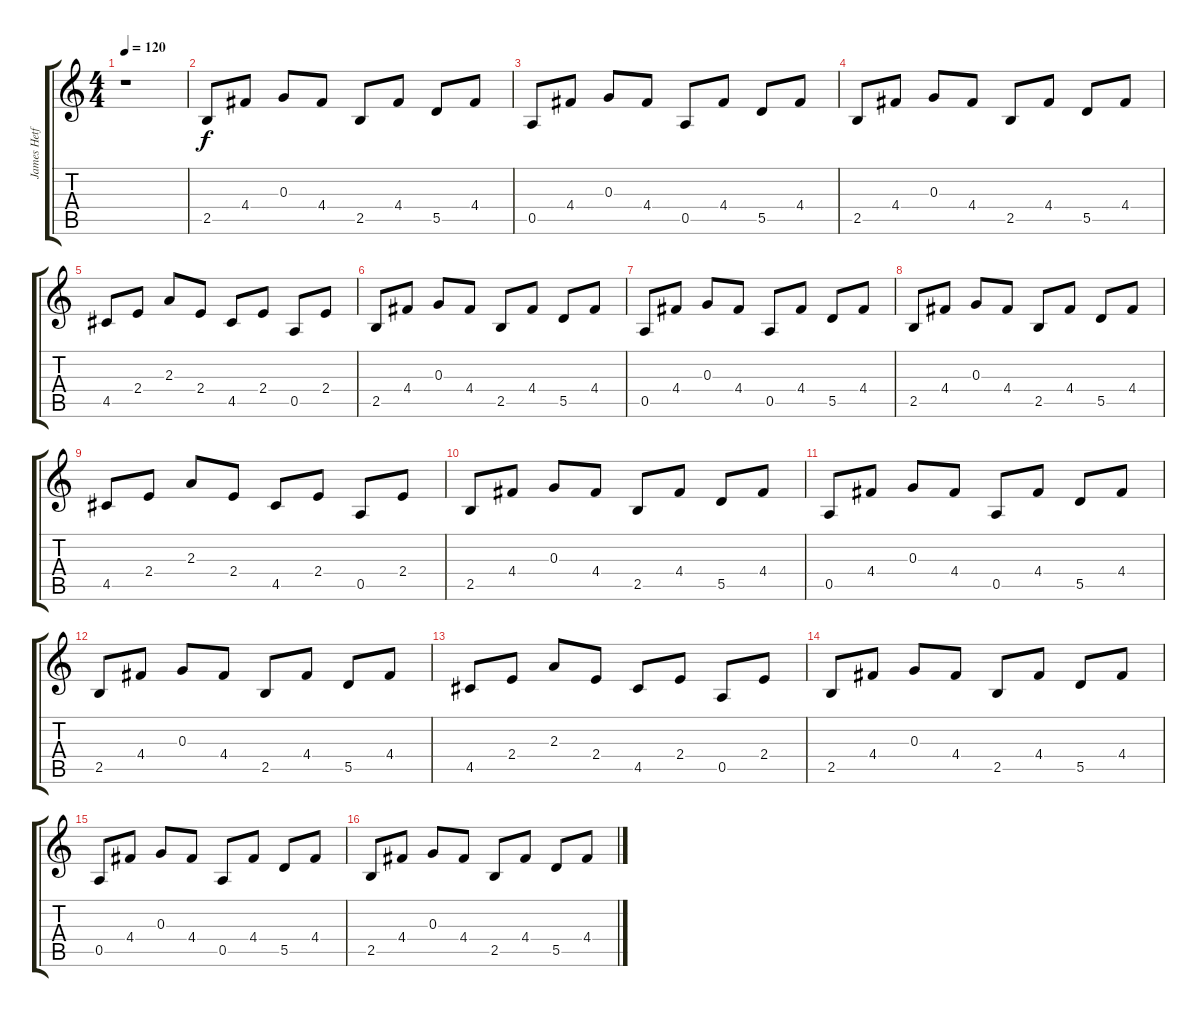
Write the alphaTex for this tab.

\track ("James Hetfield (rythem guitar)" "James Hetf") {instrument acousticguitarsteel}
\staff {score tabs}
\tuning (E4 B3 G3 D3 A2 E2) {hide}
\ts (4 4)
\tempo 120
\clef g2
\ks c
r.1{dy f instrument acousticguitarsteel} |
2.5.8 4.4.8 0.3.8 4.4.8 2.5.8 4.4.8 5.5.8 4.4.8 |
0.5.8 4.4.8 0.3.8 4.4.8 0.5.8 4.4.8 5.5.8 4.4.8 |
2.5.8 4.4.8 0.3.8 4.4.8 2.5.8 4.4.8 5.5.8 4.4.8 |
4.5.8 2.4.8 2.3.8 2.4.8 4.5.8 2.4.8 0.5.8 2.4.8 |
2.5.8 4.4.8 0.3.8 4.4.8 2.5.8 4.4.8 5.5.8 4.4.8 |
0.5.8 4.4.8 0.3.8 4.4.8 0.5.8 4.4.8 5.5.8 4.4.8 |
2.5.8 4.4.8 0.3.8 4.4.8 2.5.8 4.4.8 5.5.8 4.4.8 |
4.5.8 2.4.8 2.3.8 2.4.8 4.5.8 2.4.8 0.5.8 2.4.8 |
2.5.8 4.4.8 0.3.8 4.4.8 2.5.8 4.4.8 5.5.8 4.4.8 |
0.5.8 4.4.8 0.3.8 4.4.8 0.5.8 4.4.8 5.5.8 4.4.8 |
2.5.8 4.4.8 0.3.8 4.4.8 2.5.8 4.4.8 5.5.8 4.4.8 |
4.5.8 2.4.8 2.3.8 2.4.8 4.5.8 2.4.8 0.5.8 2.4.8 |
2.5.8 4.4.8 0.3.8 4.4.8 2.5.8 4.4.8 5.5.8 4.4.8 |
0.5.8 4.4.8 0.3.8 4.4.8 0.5.8 4.4.8 5.5.8 4.4.8 |
2.5.8 4.4.8 0.3.8 4.4.8 2.5.8 4.4.8 5.5.8 4.4.8
